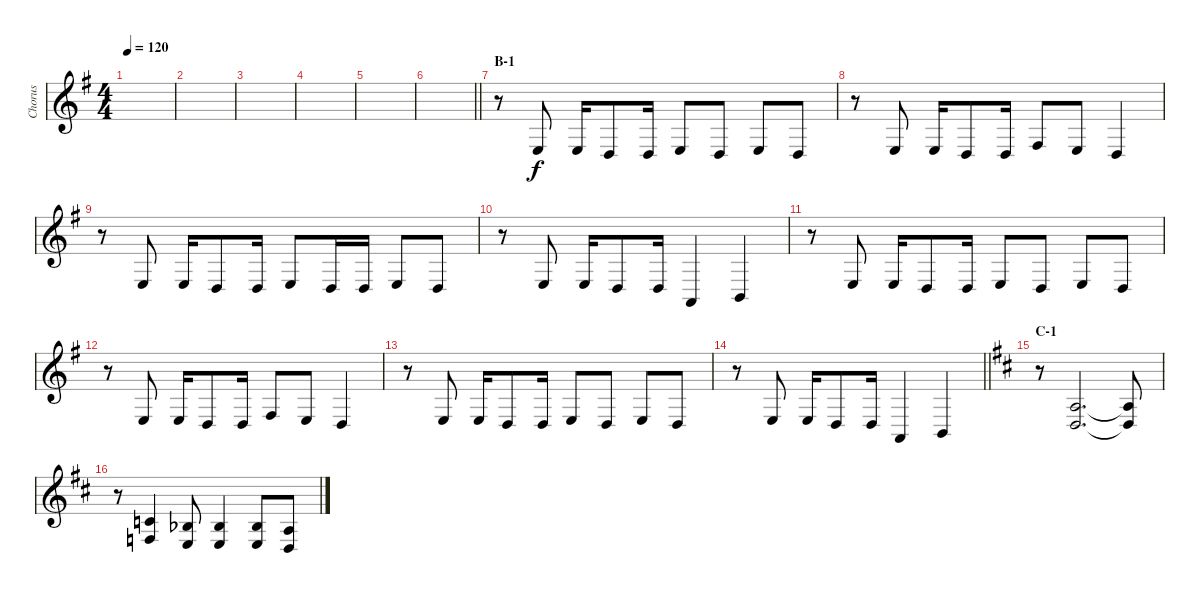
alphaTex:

\track ("Chorus" "Chorus") {instrument violin}
\staff {score}
\tuning (E4 B3 G3 D3 A2 E2) {hide}
\ts (4 4)
\tempo 120
\clef g2
\ks g
|
|
|
|
|
\barLineRight lightlight
|
\section ("" "B-1")
r.8 2.4.8 2.4.16 0.4.8 5.5.16 2.4.8 0.4.8 2.4.8 0.4.8 |
r.8 2.4.8 2.4.16 0.4.8 0.4.16 4.4.8 2.4.8 0.4.4 |
r.8 2.4.8 2.4.16 5.5.8 5.5.16 2.4.8 5.5.16 5.5.16 2.4.8 5.5.8 |
r.8 2.4.8 2.4.16 5.5.8 5.5.16 5.6.4 2.5.4 |
r.8 2.4.8 2.4.16 5.5.8 5.5.16 2.4.8 5.5.8 2.4.8 5.5.8 |
r.8 2.4.8 2.4.16 5.5.8 5.5.16 4.4.8 2.4.8 5.5.4 |
r.8 2.4.8 2.4.16 5.5.8 5.5.16 2.4.8 5.5.8 2.4.8 5.5.8 |
\barLineRight lightlight
r.8 2.4.8 2.4.16 5.5.8 5.5.16 5.6.4 2.5.4 |
\section ("" "C-1")
\ks d
r.8 (2.3 5.5).2{d} (2.3{t} 5.5{t}).8 |
r.8 (1.2 3.4).4 (2.4 13.5{acc b}).8 (8.4{acc b} 7.5).4 (3.3{acc b} 2.4).8 (2.3 5.5).8
